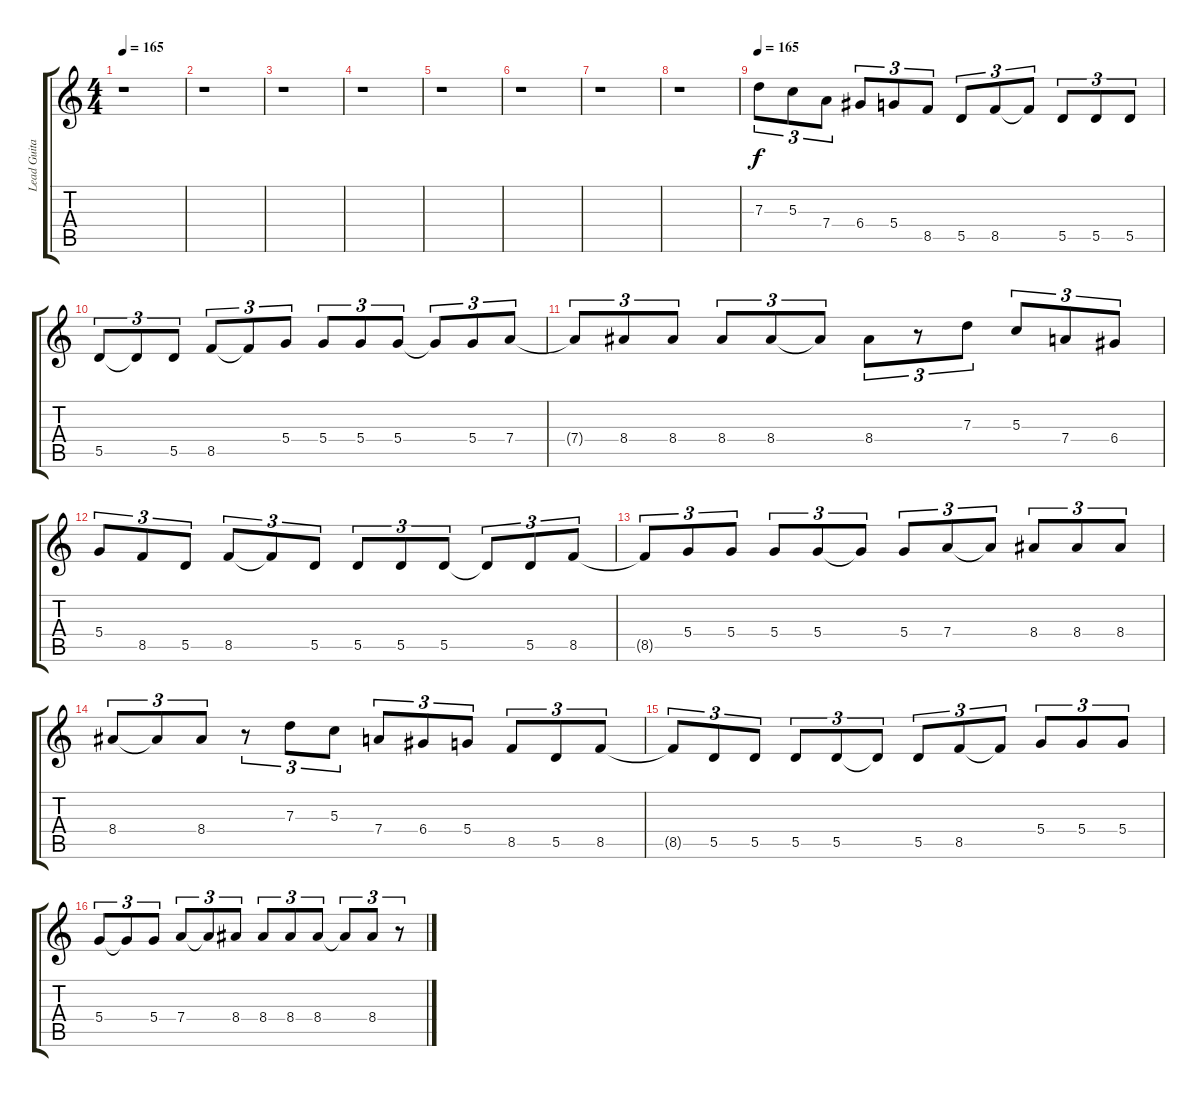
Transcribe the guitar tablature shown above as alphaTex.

\track ("Lead Guitar" "Lead Guita") {instrument acousticguitarsteel}
\staff {score tabs}
\tuning (E4 B3 G3 D3 A2 E2) {hide}
\ts (4 4)
\tempo 165
\clef g2
\ks c
r.1{dy f} |
r.1 |
r.1 |
r.1 |
r.1 |
r.1 |
r.1 |
r.1 |
\tempo 165
7.3.8{tu (3 2) volume 16 instrument distortionguitar} 5.3.8{tu (3 2)} 7.4.8{tu (3 2)} 6.4.8{tu (3 2)} 5.4.8{tu (3 2)} 8.5.8{tu (3 2)} 5.5.8{tu (3 2)} 8.5.8{tu (3 2)} 8.5{t}.8{tu (3 2)} 5.5.8{tu (3 2)} 5.5.8{tu (3 2)} 5.5.8{tu (3 2)} |
5.5.8{tu (3 2)} 5.5{t}.8{tu (3 2)} 5.5.8{tu (3 2)} 8.5.8{tu (3 2)} 8.5{t}.8{tu (3 2)} 5.4.8{tu (3 2)} 5.4.8{tu (3 2)} 5.4.8{tu (3 2)} 5.4.8{tu (3 2)} 5.4{t}.8{tu (3 2)} 5.4.8{tu (3 2)} 7.4.8{tu (3 2)} |
7.4{t}.8{tu (3 2)} 8.4.8{tu (3 2)} 8.4.8{tu (3 2)} 8.4.8{tu (3 2)} 8.4.8{tu (3 2)} 8.4{t}.8{tu (3 2)} 8.4.8{tu (3 2)} r.8{tu (3 2)} 7.3.8{tu (3 2)} 5.3.8{tu (3 2)} 7.4.8{tu (3 2)} 6.4.8{tu (3 2)} |
5.4.8{tu (3 2)} 8.5.8{tu (3 2)} 5.5.8{tu (3 2)} 8.5.8{tu (3 2)} 8.5{t}.8{tu (3 2)} 5.5.8{tu (3 2)} 5.5.8{tu (3 2)} 5.5.8{tu (3 2)} 5.5.8{tu (3 2)} 5.5{t}.8{tu (3 2)} 5.5.8{tu (3 2)} 8.5.8{tu (3 2)} |
8.5{t}.8{tu (3 2)} 5.4.8{tu (3 2)} 5.4.8{tu (3 2)} 5.4.8{tu (3 2)} 5.4.8{tu (3 2)} 5.4{t}.8{tu (3 2)} 5.4.8{tu (3 2)} 7.4.8{tu (3 2)} 7.4{t}.8{tu (3 2)} 8.4.8{tu (3 2)} 8.4.8{tu (3 2)} 8.4.8{tu (3 2)} |
8.4.8{tu (3 2)} 8.4{t}.8{tu (3 2)} 8.4.8{tu (3 2)} r.8{tu (3 2)} 7.3.8{tu (3 2)} 5.3.8{tu (3 2)} 7.4.8{tu (3 2)} 6.4.8{tu (3 2)} 5.4.8{tu (3 2)} 8.5.8{tu (3 2)} 5.5.8{tu (3 2)} 8.5.8{tu (3 2)} |
8.5{t}.8{tu (3 2)} 5.5.8{tu (3 2)} 5.5.8{tu (3 2)} 5.5.8{tu (3 2)} 5.5.8{tu (3 2)} 5.5{t}.8{tu (3 2)} 5.5.8{tu (3 2)} 8.5.8{tu (3 2)} 8.5{t}.8{tu (3 2)} 5.4.8{tu (3 2)} 5.4.8{tu (3 2)} 5.4.8{tu (3 2)} |
5.4.8{tu (3 2)} 5.4{t}.8{tu (3 2)} 5.4.8{tu (3 2)} 7.4.8{tu (3 2)} 7.4{t}.8{tu (3 2)} 8.4.8{tu (3 2)} 8.4.8{tu (3 2)} 8.4.8{tu (3 2)} 8.4.8{tu (3 2)} 8.4{t}.8{tu (3 2)} 8.4.8{tu (3 2)} r.8{tu (3 2)}
